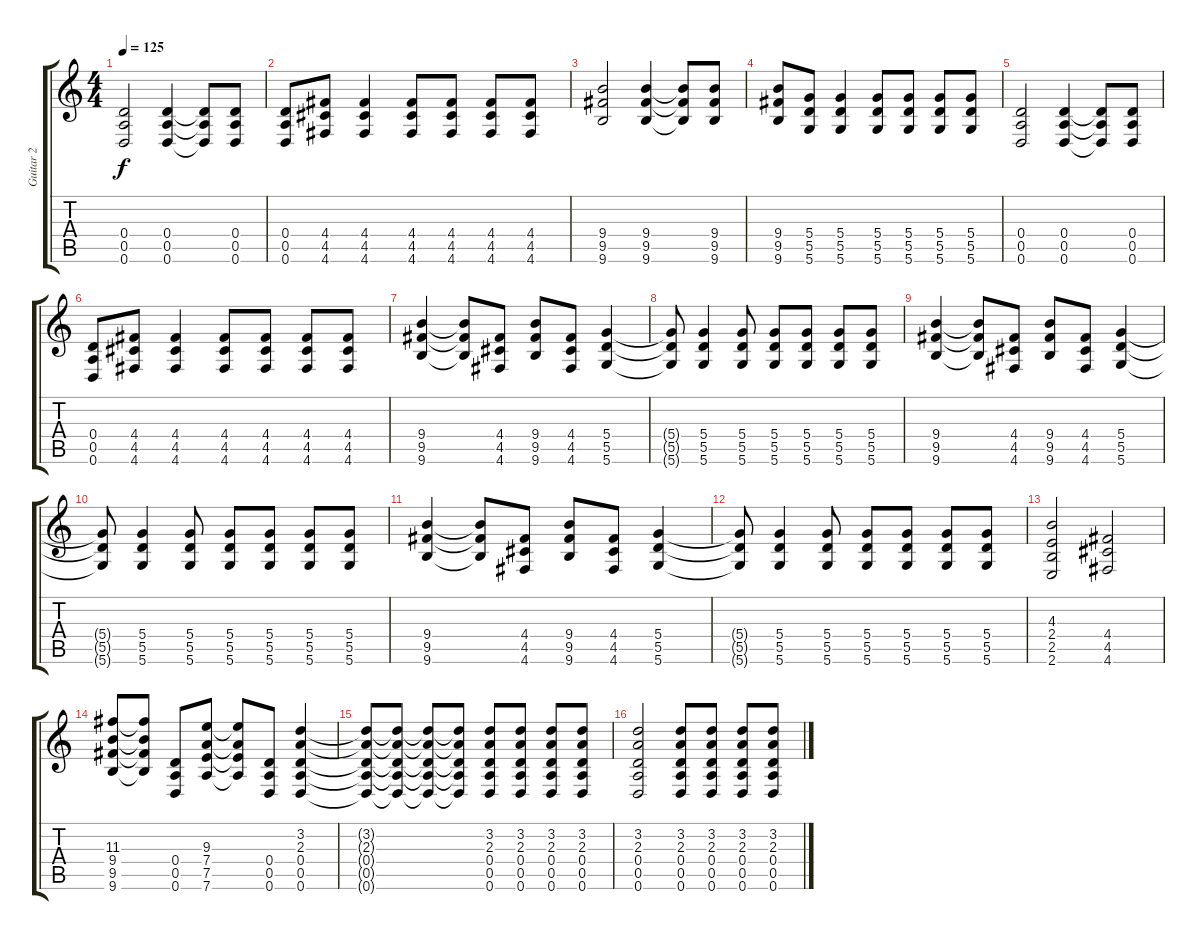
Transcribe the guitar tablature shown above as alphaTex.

\track ("Guitar 2" "Guitar 2") {instrument distortionguitar}
\staff {score tabs}
\tuning (E4 B3 G3 D3 A2 D2) {hide}
\ts (4 4)
\tempo 125
\clef g2
\ks c
(0.4 0.5 0.6).2{dy f} (0.4 0.5 0.6).4 (0.4{t} 0.5{t} 0.6{t}).8 (0.4 0.5 0.6).8 |
(0.4 0.5 0.6).8 (4.4 4.5 4.6).8 (4.4 4.5 4.6).4 (4.4 4.5 4.6).8 (4.4 4.5 4.6).8 (4.4 4.5 4.6).8 (4.4 4.5 4.6).8 |
(9.4 9.5 9.6).2 (9.4 9.5 9.6).4 (9.4{t} 9.5{t} 9.6{t}).8 (9.4 9.5 9.6).8 |
(9.4 9.5 9.6).8 (5.4 5.5 5.6).8 (5.4 5.5 5.6).4 (5.4 5.5 5.6).8 (5.4 5.5 5.6).8 (5.4 5.5 5.6).8 (5.4 5.5 5.6).8 |
(0.4 0.5 0.6).2 (0.4 0.5 0.6).4 (0.4{t} 0.5{t} 0.6{t}).8 (0.4 0.5 0.6).8 |
(0.4 0.5 0.6).8 (4.4 4.5 4.6).8 (4.4 4.5 4.6).4 (4.4 4.5 4.6).8 (4.4 4.5 4.6).8 (4.4 4.5 4.6).8 (4.4 4.5 4.6).8 |
(9.4 9.5 9.6).4 (9.4{t} 9.5{t} 9.6{t}).8 (4.4 4.5 4.6).8 (9.4 9.5 9.6).8 (4.4 4.5 4.6).8 (5.4 5.5 5.6).4 |
(5.4{t} 5.5{t} 5.6{t}).8 (5.4 5.5 5.6).4 (5.4 5.5 5.6).8 (5.4 5.5 5.6).8 (5.4 5.5 5.6).8 (5.4 5.5 5.6).8 (5.4 5.5 5.6).8 |
(9.4 9.5 9.6).4 (9.4{t} 9.5{t} 9.6{t}).8 (4.4 4.5 4.6).8 (9.4 9.5 9.6).8 (4.4 4.5 4.6).8 (5.4 5.5 5.6).4 |
(5.4{t} 5.5{t} 5.6{t}).8 (5.4 5.5 5.6).4 (5.4 5.5 5.6).8 (5.4 5.5 5.6).8 (5.4 5.5 5.6).8 (5.4 5.5 5.6).8 (5.4 5.5 5.6).8 |
(9.4 9.5 9.6).4 (9.4{t} 9.5{t} 9.6{t}).8 (4.4 4.5 4.6).8 (9.4 9.5 9.6).8 (4.4 4.5 4.6).8 (5.4 5.5 5.6).4 |
(5.4{t} 5.5{t} 5.6{t}).8 (5.4 5.5 5.6).4 (5.4 5.5 5.6).8 (5.4 5.5 5.6).8 (5.4 5.5 5.6).8 (5.4 5.5 5.6).8 (5.4 5.5 5.6).8 |
(4.3 2.4 2.5 2.6).2 (4.4 4.5 4.6).2 |
(11.3 9.4 9.5 9.6).8 (11.3{t} 9.4{t} 9.5{t} 9.6{t}).8 (0.4 0.5 0.6).8 (9.3 7.4 7.5 7.6).8 (9.3{t} 7.4{t} 7.5{t} 7.6{t}).8 (0.4 0.5 0.6).8 (3.2 2.3 0.4 0.5 0.6).4 |
(3.2{t} 2.3{t} 0.4{t} 0.5{t} 0.6{t}).8 (3.2{t} 2.3{t} 0.4{t} 0.5{t} 0.6{t}).8 (3.2{t} 2.3{t} 0.4{t} 0.5{t} 0.6{t}).8 (3.2{t} 2.3{t} 0.4{t} 0.5{t} 0.6{t}).8 (3.2 2.3 0.4 0.5 0.6).8 (3.2 2.3 0.4 0.5 0.6).8 (3.2 2.3 0.4 0.5 0.6).8 (3.2 2.3 0.4 0.5 0.6).8 |
(3.2 2.3 0.4 0.5 0.6).2 (3.2 2.3 0.4 0.5 0.6).8 (3.2 2.3 0.4 0.5 0.6).8 (3.2 2.3 0.4 0.5 0.6).8 (3.2 2.3 0.4 0.5 0.6).8
